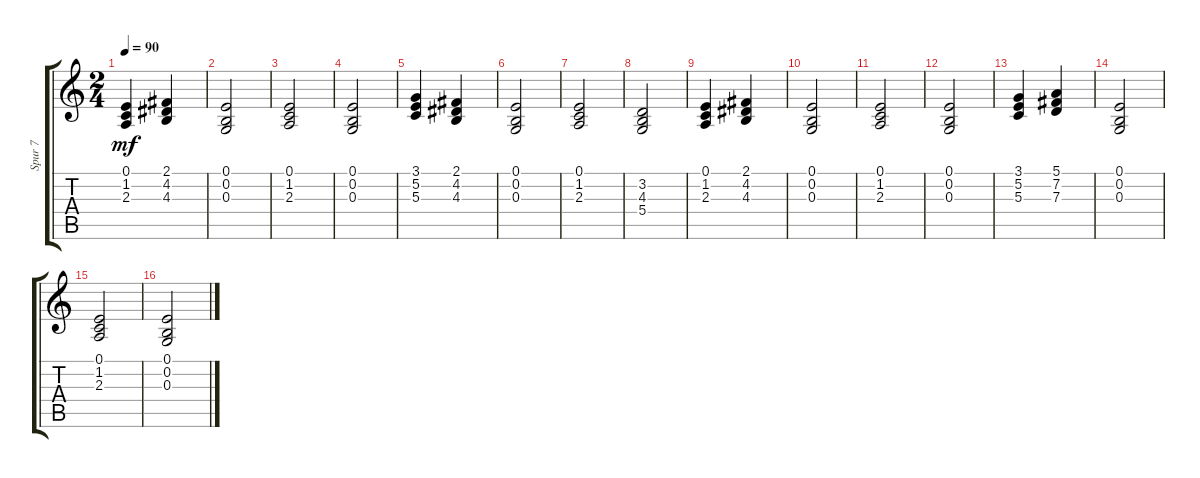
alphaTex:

\track ("Spur 7" "Spur 7") {instrument pad2warm}
\staff {score tabs}
\tuning (E4 B3 G3 D3 A2 E2) {hide}
\ts (2 4)
\tempo 90
\clef g2
\ks c
(0.1 1.2 2.3).4{dy mf} (2.1 4.2 4.3).4 |
(0.1 0.2 0.3).2 |
(0.1 1.2 2.3).2 |
(0.1 0.2 0.3).2 |
(3.1 5.2 5.3).4 (2.1 4.2 4.3).4 |
(0.1 0.2 0.3).2 |
(0.1 1.2 2.3).2 |
(3.2 4.3 5.4).2 |
(0.1 1.2 2.3).4 (2.1 4.2 4.3).4 |
(0.1 0.2 0.3).2 |
(0.1 1.2 2.3).2 |
(0.1 0.2 0.3).2 |
(3.1 5.2 5.3).4 (5.1 7.2 7.3).4 |
(0.1 0.2 0.3).2 |
(0.1 1.2 2.3).2 |
(0.1 0.2 0.3).2
